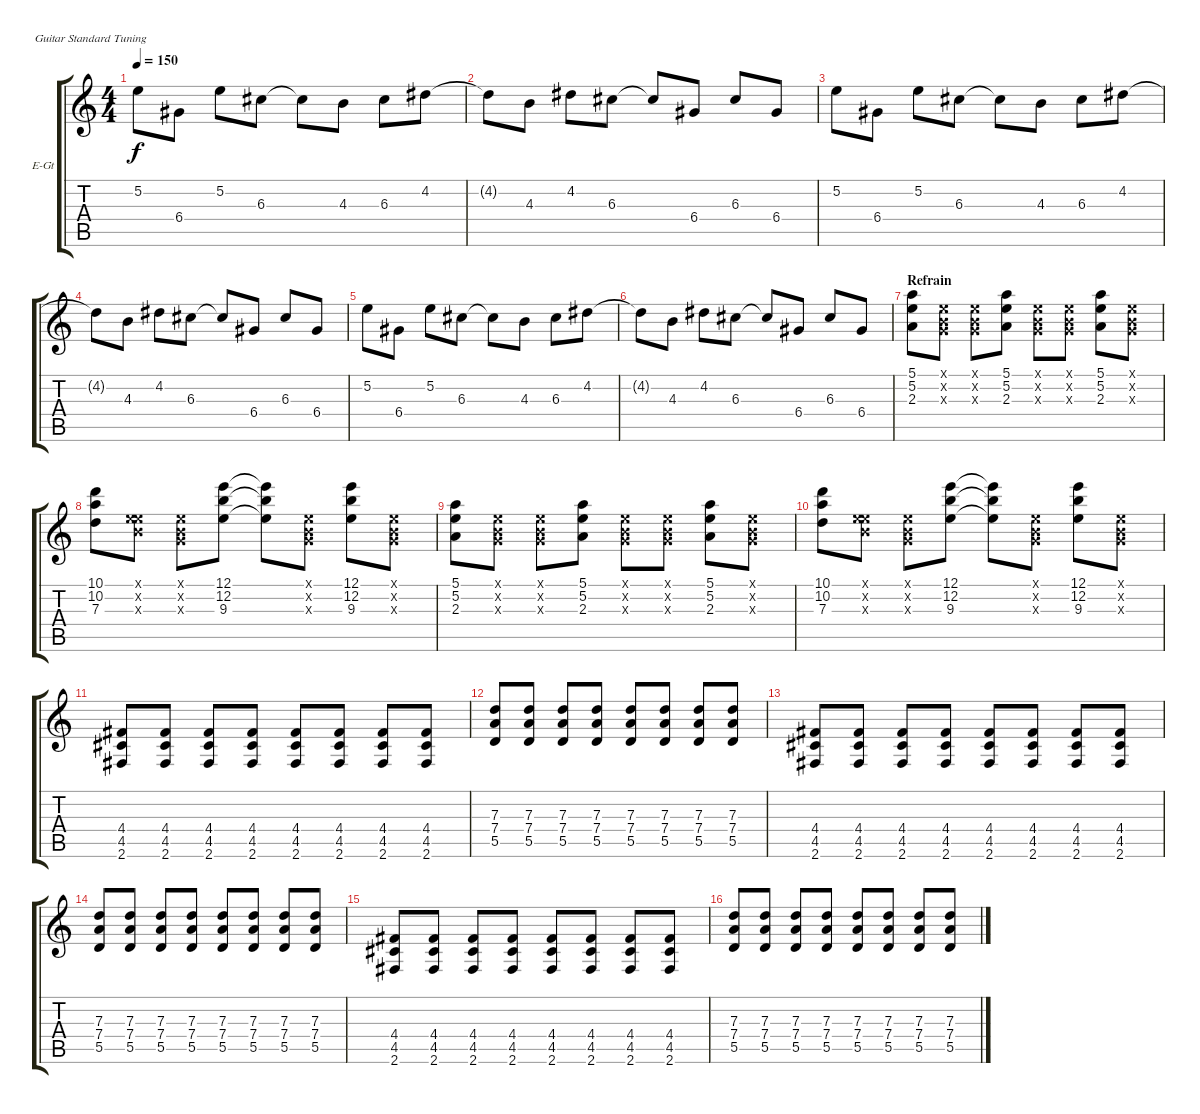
\bracketExtendMode groupsimilarinstruments
\firstSystemTrackNameOrientation horizontal
\otherSystemsTrackNameOrientation horizontal
\track ("Guitare 2" "E-Gt") {instrument electricguitarclean}
\staff {score tabs}
\tuning (E4 B3 G3 D3 A2 E2)
\ts (4 4)
\tempo 150
\clef g2
\ks c
5.2.8{dy f} 6.4.8 5.2.8 6.3.8 6.3{t}.8 4.3.8 6.3.8 4.2.8 |
4.2{t}.8 4.3.8 4.2.8 6.3.8 6.3{t}.8 6.4.8 6.3.8 6.4.8 |
5.2.8 6.4.8 5.2.8 6.3.8 6.3{t}.8 4.3.8 6.3.8 4.2.8 |
4.2{t}.8 4.3.8 4.2.8 6.3.8 6.3{t}.8 6.4.8 6.3.8 6.4.8 |
5.2.8 6.4.8 5.2.8 6.3.8 6.3{t}.8 4.3.8 6.3.8 4.2.8 |
4.2{t}.8 4.3.8 4.2.8 6.3.8 6.3{t}.8 6.4.8 6.3.8 6.4.8 |
\section ("" "Refrain")
(5.1 5.2 2.3).8 (0.1{x} 0.2{x} 0.3{x}).8 (0.1{x} 0.2{x} 0.3{x}).8 (5.1 5.2 2.3).8 (0.1{x} 0.2{x} 0.3{x}).8 (0.1{x} 0.2{x} 0.3{x}).8 (5.1 5.2 2.3).8 (0.1{x} 0.2{x} 0.3{x}).8 |
(10.1 10.2 7.3).8 (0.1{x} 0.2{x} 9.3{x}).8 (0.1{x} 0.2{x} 0.3{x}).8 (12.1 12.2 9.3).8 (12.1{t} 12.2{t} 9.3{t}).8 (0.1{x} 0.2{x} 0.3{x}).8 (12.1 12.2 9.3).8 (0.1{x} 0.2{x} 0.3{x}).8 |
(5.1 5.2 2.3).8 (0.1{x} 0.2{x} 0.3{x}).8 (0.1{x} 0.2{x} 0.3{x}).8 (5.1 5.2 2.3).8 (0.1{x} 0.2{x} 0.3{x}).8 (0.1{x} 0.2{x} 0.3{x}).8 (5.1 5.2 2.3).8 (0.1{x} 0.2{x} 0.3{x}).8 |
(10.1 10.2 7.3).8 (0.1{x} 0.2{x} 9.3{x}).8 (0.1{x} 0.2{x} 0.3{x}).8 (12.1 12.2 9.3).8 (12.1{t} 12.2{t} 9.3{t}).8 (0.1{x} 0.2{x} 0.3{x}).8 (12.1 12.2 9.3).8 (0.1{x} 0.2{x} 0.3{x}).8 |
(4.4 4.5 2.6).8 (4.4 4.5 2.6).8 (4.4 4.5 2.6).8 (4.4 4.5 2.6).8 (4.4 4.5 2.6).8 (4.4 4.5 2.6).8 (4.4 4.5 2.6).8 (4.4 4.5 2.6).8 |
(7.3 7.4 5.5).8 (7.3 7.4 5.5).8 (7.3 7.4 5.5).8 (7.3 7.4 5.5).8 (7.3 7.4 5.5).8 (7.3 7.4 5.5).8 (7.3 7.4 5.5).8 (7.3 7.4 5.5).8 |
(4.4 4.5 2.6).8 (4.4 4.5 2.6).8 (4.4 4.5 2.6).8 (4.4 4.5 2.6).8 (4.4 4.5 2.6).8 (4.4 4.5 2.6).8 (4.4 4.5 2.6).8 (4.4 4.5 2.6).8 |
(7.3 7.4 5.5).8 (7.3 7.4 5.5).8 (7.3 7.4 5.5).8 (7.3 7.4 5.5).8 (7.3 7.4 5.5).8 (7.3 7.4 5.5).8 (7.3 7.4 5.5).8 (7.3 7.4 5.5).8 |
(4.4 4.5 2.6).8 (4.4 4.5 2.6).8 (4.4 4.5 2.6).8 (4.4 4.5 2.6).8 (4.4 4.5 2.6).8 (4.4 4.5 2.6).8 (4.4 4.5 2.6).8 (4.4 4.5 2.6).8 |
(7.3 7.4 5.5).8 (7.3 7.4 5.5).8 (7.3 7.4 5.5).8 (7.3 7.4 5.5).8 (7.3 7.4 5.5).8 (7.3 7.4 5.5).8 (7.3 7.4 5.5).8 (7.3 7.4 5.5).8
